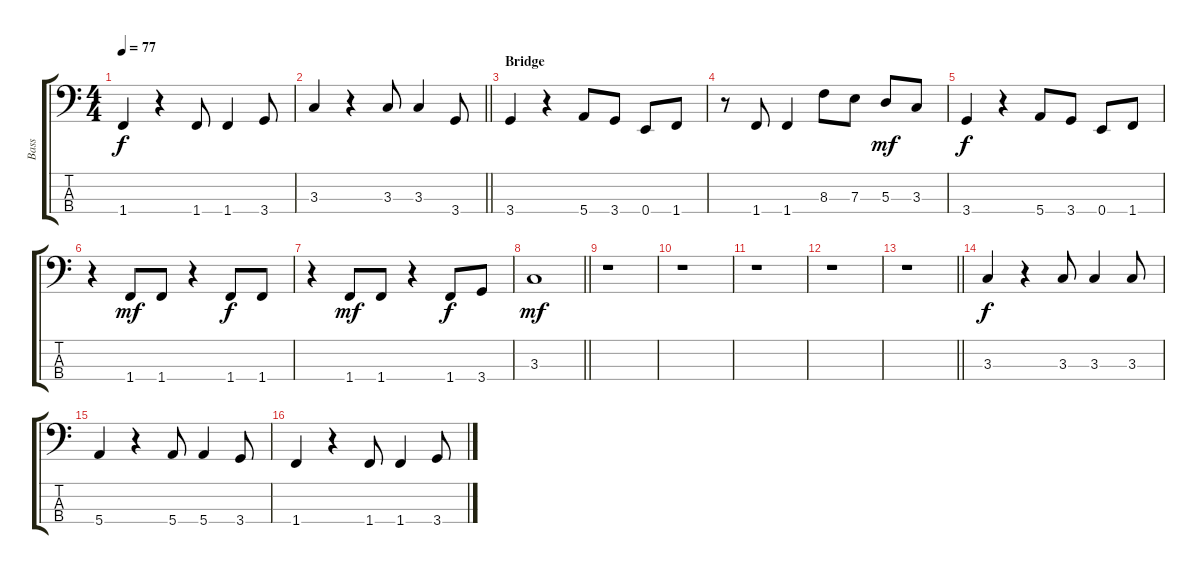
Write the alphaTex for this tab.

\track ("Bass" "Bass") {instrument electricbassfinger}
\staff {score tabs}
\tuning (G2 D2 A1 E1) {hide}
\ts (4 4)
\tempo 77
\clef f4
\ks c
1.4.4{dy f} r.4 1.4.8 1.4.4 3.4.8 |
\barLineRight lightlight
3.3.4 r.4 3.3.8 3.3.4 3.4.8 |
\section ("" "Bridge")
3.4.4 r.4 5.4.8 3.4.8 0.4.8 1.4.8 |
r.8 1.4.8 1.4.4 8.3.8 7.3.8 5.3.8{dy mf} 3.3.8 |
3.4.4{dy f} r.4 5.4.8 3.4.8 0.4.8 1.4.8 |
r.4 1.4.8{dy mf} 1.4.8 r.4 1.4.8{dy f} 1.4.8 |
r.4 1.4.8{dy mf} 1.4.8 r.4 1.4.8{dy f} 3.4.8 |
\barLineRight lightlight
3.3.1{dy mf} |
r.1 |
r.1 |
r.1 |
r.1 |
\barLineRight lightlight
r.1 |
3.3.4{dy f} r.4 3.3.8 3.3.4 3.3.8 |
5.4.4 r.4 5.4.8 5.4.4 3.4.8 |
1.4.4 r.4 1.4.8 1.4.4 3.4.8
